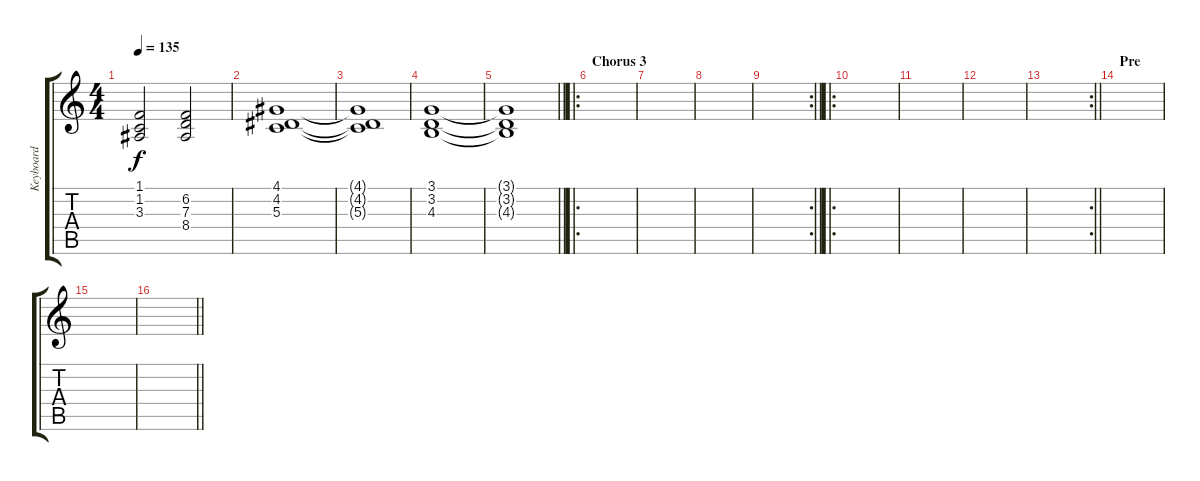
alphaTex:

\track ("Keyboard" "Keyboard") {instrument stringensemble1}
\staff {score tabs}
\tuning (E4 B3 G3 D3 A2 E2) {hide}
\ts (4 4)
\tempo 135
\clef g2
\ks c
(1.1 1.2 3.3).2{dy f} (6.2 7.3 8.4).2 |
(4.1 4.2 5.3).1 |
(4.1{t} 4.2{t} 5.3{t}).1 |
(3.1 3.2 4.3).1 |
\barLineRight lightlight
(3.1{t} 3.2{t} 4.3{t}).1 |
\ro
\section ("" "Chorus 3")
|
|
|
\rc 2
\barLineRight lightlight
|
\ro
|
|
|
\rc 2
\barLineRight lightlight
|
\section ("" "Pre")
|
|
\barLineRight lightlight
